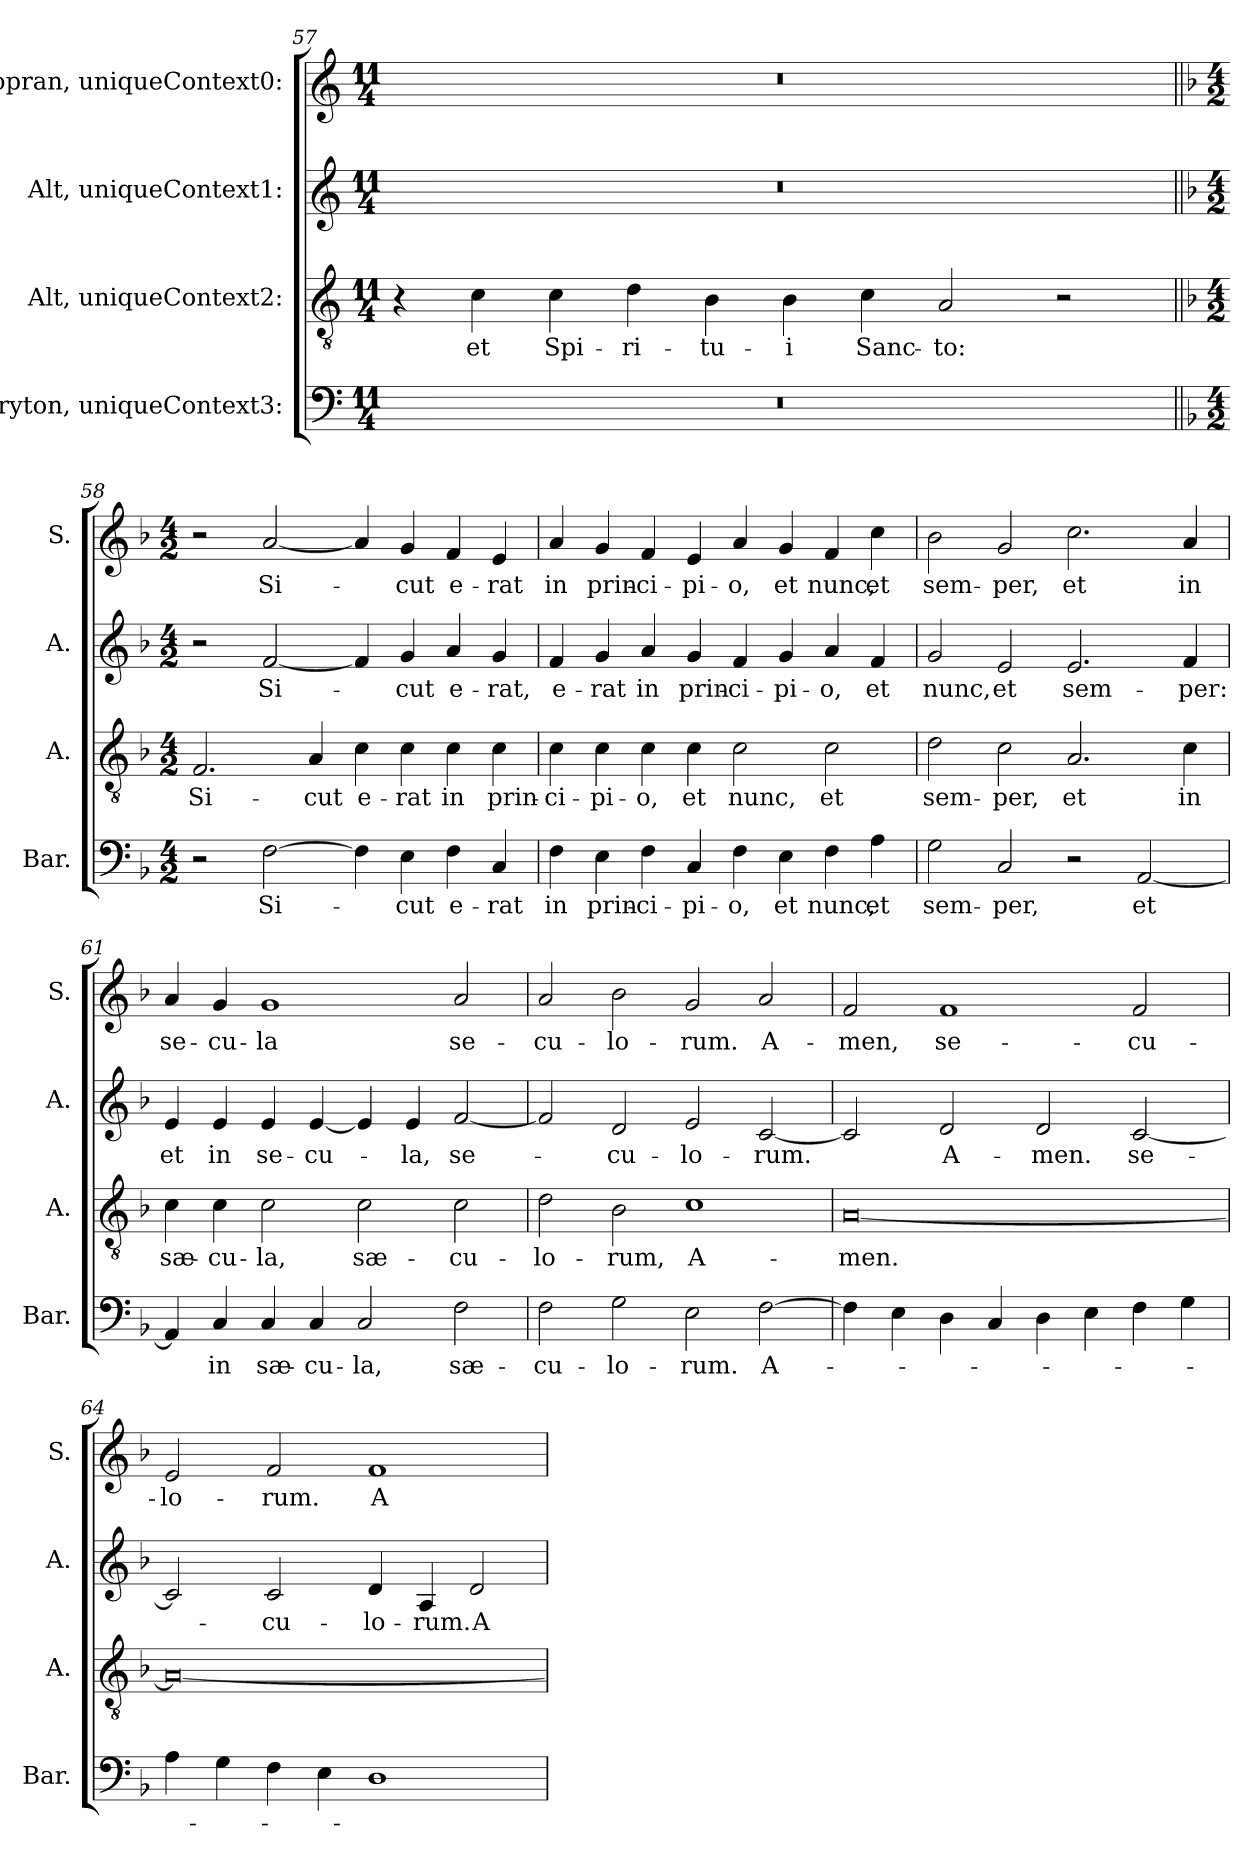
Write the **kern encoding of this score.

**kern	**text	**kern	**text	**kern	**text	**kern	**text
*part4	*part4	*part3	*part3	*part2	*part2	*part1	*part1
*staff4	*staff4	*staff3	*staff3	*staff2	*staff2	*staff1	*staff1
*I"Baryton, uniqueContext3:	*	*I"Alt, uniqueContext2:	*	*I"Alt, uniqueContext1:	*	*I"Sopran, uniqueContext0:	*
*I'Bar.	*	*I'A.	*	*I'A.	*	*I'S.	*
*clefF4	*	*clefGv2	*	*clefG2	*	*clefG2	*
*k[]	*	*k[]	*	*k[]	*	*k[]	*
*M11/4	*	*M11/4	*	*M11/4	*	*M11/4	*
=57	=57	=57	=57	=57	=57	=57	=57
4%11r	.	4r	.	4%11r	.	4%11r	.
!	!	!	!LO:LY:b	!	!	!	!
.	.	4c\	et	.	.	.	.
!	!	!	!LO:LY:b	!	!	!	!
.	.	4c\	Spi-	.	.	.	.
!	!	!	!LO:LY:b	!	!	!	!
.	.	4d\	-ri-	.	.	.	.
!	!	!	!LO:LY:b	!	!	!	!
.	.	4B\	-tu-	.	.	.	.
!	!	!	!LO:LY:b	!	!	!	!
.	.	4B\	-i	.	.	.	.
!	!	!	!LO:LY:b	!	!	!	!
.	.	4c\	Sanc-	.	.	.	.
!	!	!	!LO:LY:b	!	!	!	!
.	.	2A/	-to:	.	.	.	.
.	.	2r	.	.	.	.	.
!!LO:LB:g=z
=58||	=58||	=58||	=58||	=58||	=58||	=58||	=58||
*k[b-]	*	*k[b-]	*	*k[b-]	*	*k[b-]	*
*M4/2	*	*M4/2	*	*M4/2	*	*M4/2	*
*	*	*	*	*	*	*MM344	*
!	!	!	!LO:LY:b	!	!	!	!
2r	.	2.F/	Si-	2r	.	2r	.
!	!LO:LY:b	!	!	!	!LO:LY:b	!	!LO:LY:b
[2F\	Si-	.	.	[2f/	Si-	[2a/	Si-
!	!	!	!LO:LY:b	!	!	!	!
.	.	4A/	-cut	.	.	.	.
!	!	!	!LO:LY:b	!	!	!	!
4F\]	.	4c\	e-	4f/]	.	4a/]	.
!	!LO:LY:b	!	!LO:LY:b	!	!LO:LY:b	!	!LO:LY:b
4E\	-cut	4c\	-rat	4g/	-cut	4g/	-cut
!	!LO:LY:b	!	!LO:LY:b	!	!LO:LY:b	!	!LO:LY:b
4F\	e-	4c\	in	4a/	e-	4f/	e-
!	!LO:LY:b	!	!LO:LY:b	!	!LO:LY:b	!	!LO:LY:b
4C/	-rat	4c\	prin-	4g/	-rat,	4e/	-rat
=59	=59	=59	=59	=59	=59	=59	=59
!	!LO:LY:b	!	!LO:LY:b	!	!LO:LY:b	!	!LO:LY:b
4F\	in	4c\	-ci-	4f/	e-	4a/	in
!	!LO:LY:b	!	!LO:LY:b	!	!LO:LY:b	!	!LO:LY:b
4E\	prin-	4c\	-pi-	4g/	-rat	4g/	prin-
!	!LO:LY:b	!	!LO:LY:b	!	!LO:LY:b	!	!LO:LY:b
4F\	-ci-	4c\	-o,	4a/	in	4f/	-ci-
!	!LO:LY:b	!	!LO:LY:b	!	!LO:LY:b	!	!LO:LY:b
4C/	-pi-	4c\	et	4g/	prin-	4e/	-pi-
!	!LO:LY:b	!	!LO:LY:b	!	!LO:LY:b	!	!LO:LY:b
4F\	-o,	2c\	nunc,	4f/	-ci-	4a/	-o,
!	!LO:LY:b	!	!	!	!LO:LY:b	!	!LO:LY:b
4E\	et	.	.	4g/	-pi-	4g/	et
!	!LO:LY:b	!	!LO:LY:b	!	!LO:LY:b	!	!LO:LY:b
4F\	nunc,	2c\	et	4a/	-o,	4f/	nunc,
!	!LO:LY:b	!	!	!	!LO:LY:b	!	!LO:LY:b
4A\	et	.	.	4f/	et	4cc\	et
=60	=60	=60	=60	=60	=60	=60	=60
!	!LO:LY:b	!	!LO:LY:b	!	!LO:LY:b	!	!LO:LY:b
2G\	sem-	2d\	sem-	2g/	nunc,	2b-\	sem-
!	!LO:LY:b	!	!LO:LY:b	!	!LO:LY:b	!	!LO:LY:b
2C/	-per,	2c\	-per,	2e/	et	2g/	-per,
!	!	!	!LO:LY:b	!	!LO:LY:b	!	!LO:LY:b
2r	.	2.A/	et	2.e/	sem-	2.cc\	et
!	!LO:LY:b	!	!	!	!	!	!
[2AA/	et	.	.	.	.	.	.
!	!	!	!LO:LY:b	!	!LO:LY:b	!	!LO:LY:b
.	.	4c\	in	4f/	-per:	4a/	in
!!LO:LB:g=z
=61	=61	=61	=61	=61	=61	=61	=61
!	!	!	!LO:LY:b	!	!LO:LY:b	!	!LO:LY:b
4AA/]	.	4c\	sæ-	4e/	et	4a/	se-
!	!LO:LY:b	!	!LO:LY:b	!	!LO:LY:b	!	!LO:LY:b
4C/	in	4c\	-cu-	4e/	in	4g/	-cu-
!	!LO:LY:b	!	!LO:LY:b	!	!LO:LY:b	!	!LO:LY:b
4C/	sæ-	2c\	-la,	4e/	se-	1g	-la
!	!LO:LY:b	!	!	!	!LO:LY:b	!	!
4C/	-cu-	.	.	[4e/	-cu-	.	.
!	!LO:LY:b	!	!LO:LY:b	!	!	!	!
2C/	-la,	2c\	sæ-	4e/]	.	.	.
!	!	!	!	!	!LO:LY:b	!	!
.	.	.	.	4e/	-la,	.	.
!	!LO:LY:b	!	!LO:LY:b	!	!LO:LY:b	!	!LO:LY:b
2F\	sæ-	2c\	-cu-	[2f/	se-	2a/	se-
=62	=62	=62	=62	=62	=62	=62	=62
!	!LO:LY:b	!	!LO:LY:b	!	!	!	!LO:LY:b
2F\	-cu-	2d\	-lo-	2f/]	.	2a/	-cu-
!	!LO:LY:b	!	!LO:LY:b	!	!LO:LY:b	!	!LO:LY:b
2G\	-lo-	2B-\	-rum,	2d/	-cu-	2b-\	-lo-
!	!LO:LY:b	!	!LO:LY:b	!	!LO:LY:b	!	!LO:LY:b
2E\	-rum.	1c	A-	2e/	-lo-	2g/	-rum.
!	!LO:LY:b	!	!	!	!LO:LY:b	!	!LO:LY:b
[2F\	A-	.	.	[2c/	-rum.	2a/	A-
=63	=63	=63	=63	=63	=63	=63	=63
!	!	!	!LO:LY:b	!	!	!	!LO:LY:b
4F\]	.	[0A	-men.	2c/]	.	2f/	-men,
4E\	.	.	.	.	.	.	.
!	!	!	!	!	!LO:LY:b	!	!LO:LY:b
4D\	.	.	.	2d/	A-	1f	se-
4C/	.	.	.	.	.	.	.
!	!	!	!	!	!LO:LY:b	!	!
4D\	.	.	.	2d/	-men.	.	.
4E\	.	.	.	.	.	.	.
!	!	!	!	!	!LO:LY:b	!	!LO:LY:b
4F\	.	.	.	[2c/	se-	2f/	-cu-
4G\	.	.	.	.	.	.	.
=64	=64	=64	=64	=64	=64	=64	=64
!	!	!	!	!	!	!	!LO:LY:b
4A\	.	0A_	.	2c/]	.	2e/	-lo-
4G\	.	.	.	.	.	.	.
!	!	!	!	!	!LO:LY:b	!	!LO:LY:b
4F\	.	.	.	2c/	-cu-	2f/	-rum.
4E\	.	.	.	.	.	.	.
!	!	!	!	!	!LO:LY:b	!	!LO:LY:b
1D	.	.	.	4d/	-lo-	1f	A-
!	!	!	!	!	!LO:LY:b	!	!
.	.	.	.	4A/	-rum.	.	.
!	!	!	!	!	!LO:LY:b	!	!
.	.	.	.	2d/	A-	.	.
=	=	=	=	=	=	=	=
*-	*-	*-	*-	*-	*-	*-	*-
